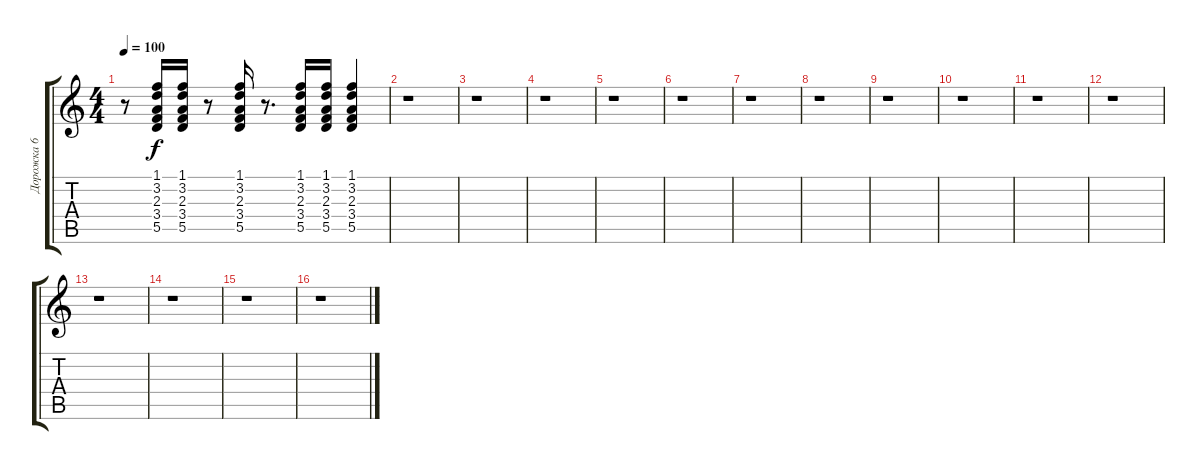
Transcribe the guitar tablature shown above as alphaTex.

\track ("Дорожка 6" "Дорожка 6") {instrument electricguitarclean}
\staff {score tabs}
\tuning (E4 B3 G3 D3 A2 E2) {hide}
\ts (4 4)
\tempo 100
\clef g2
\ks c
r.8{dy f} (1.1 3.2 2.3 3.4 5.5).16 (1.1 3.2 2.3 3.4 5.5).16 r.8 (1.1 3.2 2.3 3.4 5.5).16 r.8{d} (1.1 3.2 2.3 3.4 5.5).16 (1.1 3.2 2.3 3.4 5.5).16 (1.1 3.2 2.3 3.4 5.5).4 |
r.1 |
r.1 |
r.1 |
r.1 |
r.1 |
r.1 |
r.1 |
r.1 |
r.1 |
r.1 |
r.1 |
r.1 |
r.1 |
r.1 |
r.1
